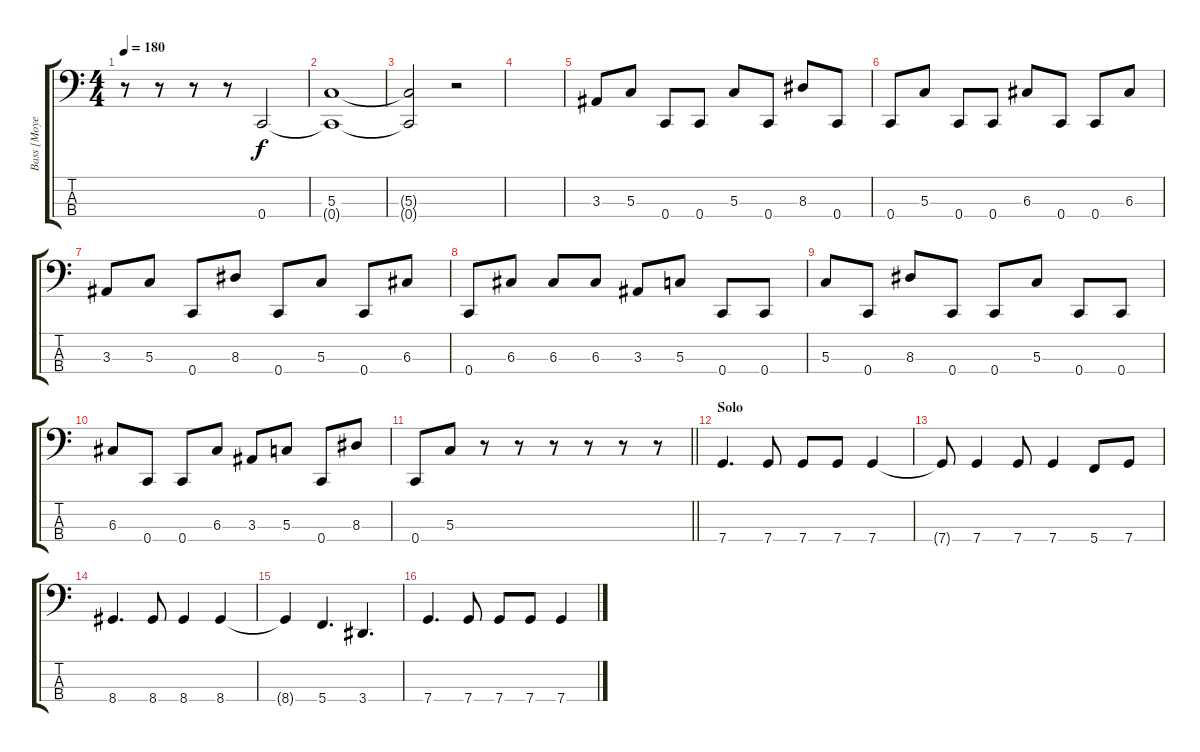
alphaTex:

\track ("Bass [Moyer]" "Bass [Moye") {instrument electricbassfinger}
\staff {score tabs}
\tuning (F2 C2 G1 C1) {hide}
\ts (4 4)
\tempo 180
\clef f4
\ks c
r.8{dy f} r.8 r.8 r.8 0.4.2 |
(5.3 0.4{t}).1 |
(5.3{t} 0.4{t}).2 r.2 |
|
3.3.8 5.3.8 0.4.8 0.4.8 5.3.8 0.4.8 8.3.8 0.4.8 |
0.4.8 5.3.8 0.4.8 0.4.8 6.3.8 0.4.8 0.4.8 6.3.8 |
3.3.8 5.3.8 0.4.8 8.3.8 0.4.8 5.3.8 0.4.8 6.3.8 |
0.4.8 6.3.8 6.3.8 6.3.8 3.3.8 5.3.8 0.4.8 0.4.8 |
5.3.8 0.4.8 8.3.8 0.4.8 0.4.8 5.3.8 0.4.8 0.4.8 |
6.3.8 0.4.8 0.4.8 6.3.8 3.3.8 5.3.8 0.4.8 8.3.8 |
\barLineRight lightlight
0.4.8 5.3.8 r.8 r.8 r.8 r.8 r.8 r.8 |
\section ("" "Solo")
7.4.4{d} 7.4.8 7.4.8 7.4.8 7.4.4 |
7.4{t}.8 7.4.4 7.4.8 7.4.4 5.4.8 7.4.8 |
8.4.4{d} 8.4.8 8.4.4 8.4.4 |
8.4{t}.4 5.4.4{d} 3.4.4{d} |
7.4.4{d} 7.4.8 7.4.8 7.4.8 7.4.4
